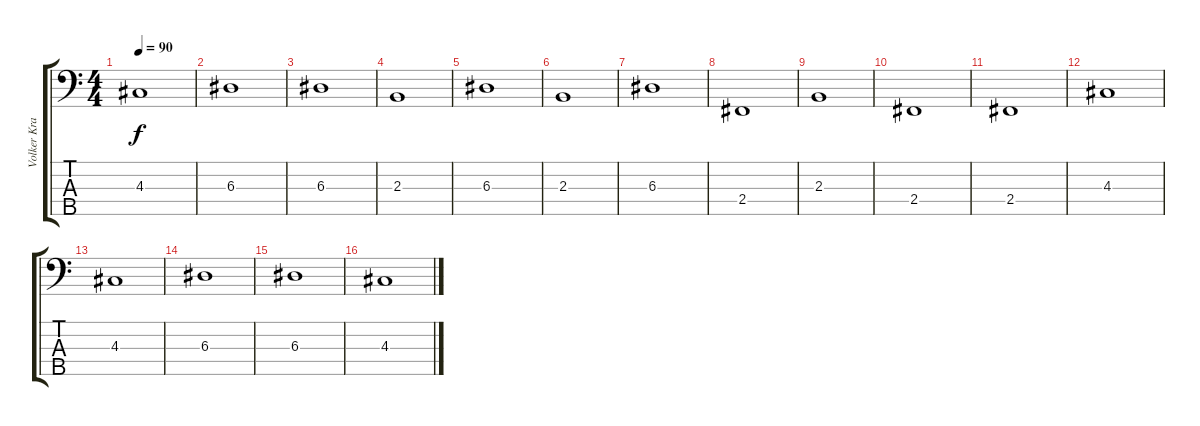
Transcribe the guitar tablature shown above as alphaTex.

\track ("Volker Krawczak - Basso" "Volker Kra") {instrument electricbassfinger}
\staff {score tabs}
\tuning (G2 D2 A1 E1 B0) {hide}
\ts (4 4)
\tempo 90
\clef f4
\ks c
4.3.1{dy f} |
6.3.1 |
6.3.1 |
2.3.1 |
6.3.1 |
2.3.1 |
6.3.1 |
2.4.1 |
2.3.1 |
2.4.1 |
2.4.1 |
4.3.1 |
4.3.1 |
6.3.1 |
6.3.1 |
4.3.1
